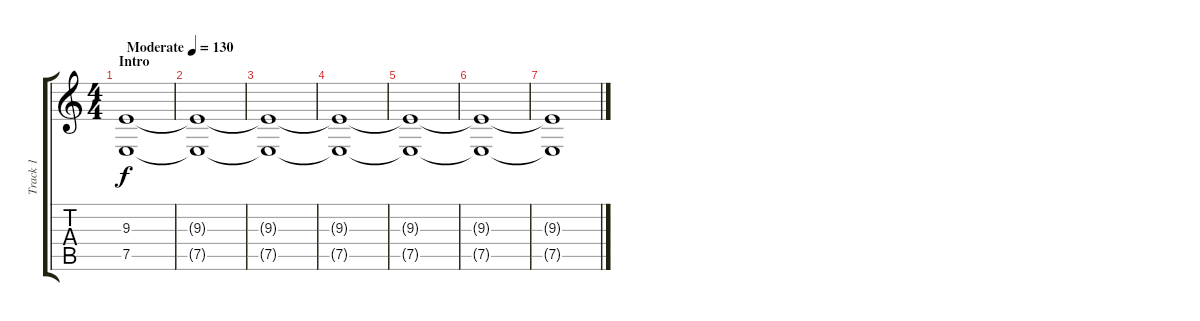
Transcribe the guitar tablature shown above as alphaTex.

\track ("Track 1" "Track 1") {instrument helicopter}
\staff {score tabs}
\tuning (E4 B3 G3 D3 A2 E2) {hide}
\ts (4 4)
\section ("" "Intro")
\tempo (130 "Moderate")
\clef g2
\ks c
(9.3 7.5).1{dy f instrument helicopter} |
(9.3{t} 7.5{t}).1 |
(9.3{t} 7.5{t}).1 |
(9.3{t} 7.5{t}).1 |
(9.3{t} 7.5{t}).1 |
(9.3{t} 7.5{t}).1 |
(9.3{t} 7.5{t}).1
